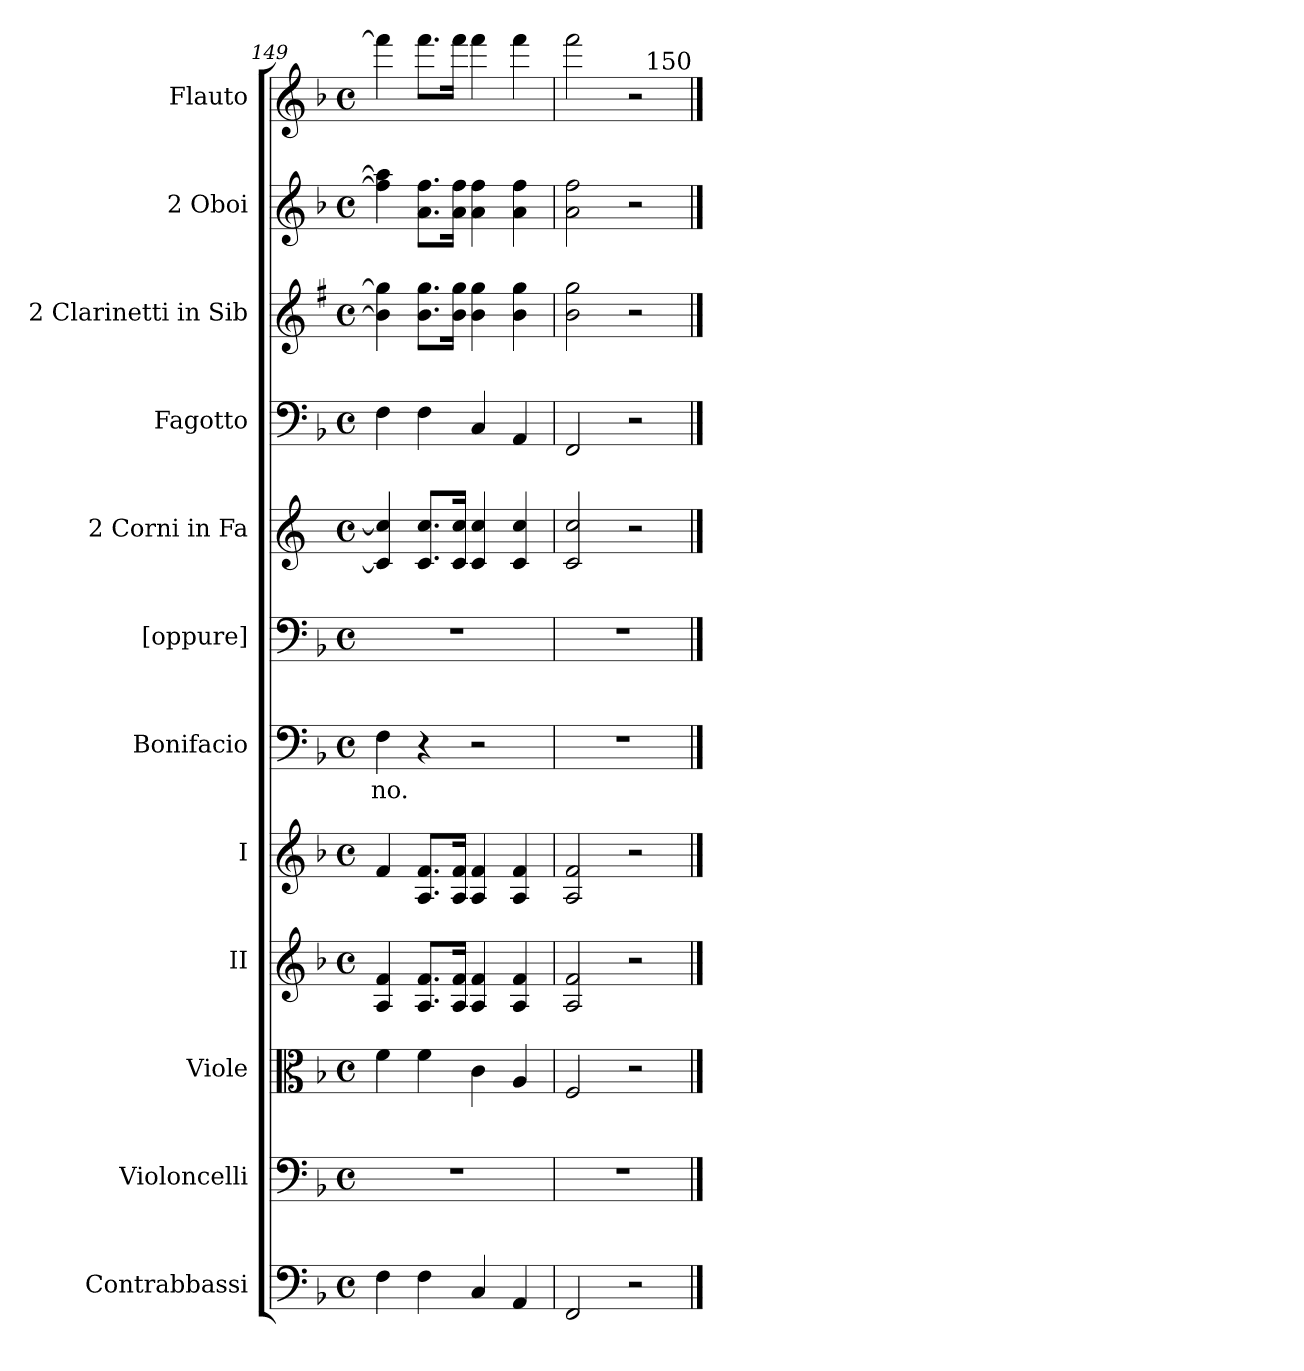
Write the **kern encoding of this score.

**kern	**kern	**kern	**kern	**kern	**kern	**text	**kern	**kern	**kern	**kern	**kern	**kern
*part12	*part11	*part10	*part9	*part8	*part7	*part7	*part6	*part5	*part4	*part3	*part2	*part1
*staff12	*staff11	*staff10	*staff9	*staff8	*staff7	*staff7	*staff6	*staff5	*staff4	*staff3	*staff2	*staff1
*I"Contrabbassi	*I"Violoncelli	*I"Viole	*I"II	*I"I	*I"Bonifacio	*	*I"[oppure]	*I"2 Corni in Fa	*I"Fagotto	*I"2 Clarinetti in Sib	*I"2 Oboi	*I"Flauto
*I'Cb.	*I'Vc.	*I'Vle	*I'II	*I'I	*I'Bon.	*	*I'[oppure]	*I'Cor. Fa	*I'Fg.	*I'Cl. Sib	*I'Ob.	*I'Fl.
*clefF4	*clefF4	*clefC3	*clefG2	*clefG2	*clefF4	*	*clefF4	*clefG2	*clefF4	*clefG2	*clefG2	*clefG2
*	*	*	*	*	*	*	*	*	*	*ITrd1c2	*	*
*k[b-]	*k[b-]	*k[b-]	*k[b-]	*k[b-]	*k[b-]	*	*k[b-]	*k[]	*k[b-]	*k[b-]	*k[b-]	*k[b-]
*F:	*F:	*F:	*F:	*F:	*F:	*	*F:	*C:	*F:	*F:	*F:	*F:
*M4/4	*M4/4	*M4/4	*M4/4	*M4/4	*M4/4	*	*M4/4	*M4/4	*M4/4	*M4/4	*M4/4	*M4/4
*met(c)	*met(c)	*met(c)	*met(c)	*met(c)	*met(c)	*	*met(c)	*met(c)	*met(c)	*met(c)	*met(c)	*met(c)
=149	=149	=149	=149	=149	=149	=149	=149	=149	=149	=149	=149	=149
!	!	!	!	!	!	!LO:LY:b	!	!	!	!	!	!
4F\	1r	4f\	4A/ 4f/	4f/	4F\	no.	1r	4c/] 4cc/]	4F\	4a\] 4ff\]	4ff\] 4aa\]	4fff\]
4F\	.	4f\	8.A/ 8.f/L	8.A/ 8.f/L	4r	.	.	8.c/ 8.cc/L	4F\	8.a\ 8.ff\L	8.a\ 8.ff\L	8.fff\L
.	.	.	16A/ 16f/Jk	16A/ 16f/Jk	.	.	.	16c/ 16cc/Jk	.	16a\ 16ff\Jk	16a\ 16ff\Jk	16fff\Jk
4C/	.	4c\	4A/ 4f/	4A/ 4f/	2r	.	.	4c/ 4cc/	4C/	4a\ 4ff\	4a\ 4ff\	4fff\
4AA/	.	4A/	4A/ 4f/	4A/ 4f/	.	.	.	4c/ 4cc/	4AA/	4a\ 4ff\	4a\ 4ff\	4fff\
=150	=150	=150	=150	=150	=150	=150	=150	=150	=150	=150	=150	=150
2FF/	1r	2F/	2A/ 2f/	2A/ 2f/	1r	.	1r	2c/ 2cc/	2FF/	2a\ 2ff\	2a\ 2ff\	2fff\
2r	.	2r	2r	2r	.	.	.	2r	2r	2r	2r	2r
!	!	!	!	!	!	!	!	!	!	!	!	!LO:TX:a:t=150
==	==	==	==	==	==	==	==	==	==	==	==	==
*-	*-	*-	*-	*-	*-	*-	*-	*-	*-	*-	*-	*-
